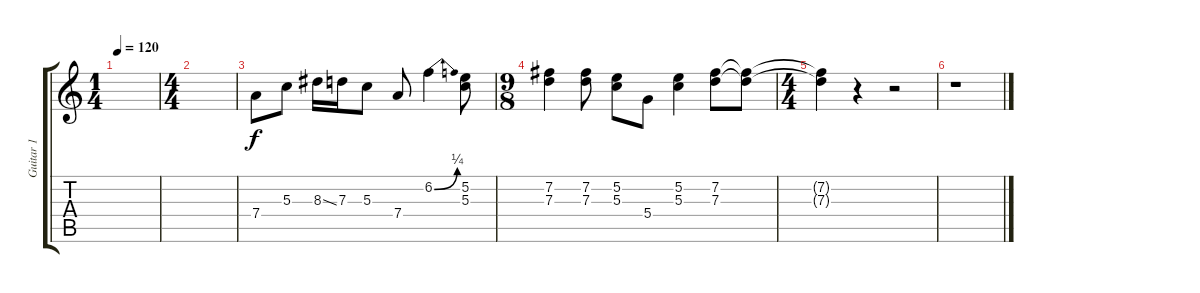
\track ("Guitar 1" "Guitar 1") {instrument distortionguitar}
\staff {score tabs}
\tuning (E4 B3 G3 D3 A2 E2) {hide}
\ts (1 4)
\tempo 120
\clef g2
\ks c
|
\ts (4 4)
|
7.4.8 5.3.8 8.3{ss}.16 7.3.16 5.3.8 7.4.8 6.2{be (bend 0 0 60 1)}.4 (5.2 5.3).8 |
\ts (9 8)
(7.2 7.3).4 (7.2 7.3).8 (5.2 5.3).8 5.4.8 (5.2 5.3).4 (7.2 7.3).8 (7.2{t} 7.3{t}).8 |
\ts (4 4)
(7.2{t} 7.3{t}).4 r.4 r.2 |
r.1
